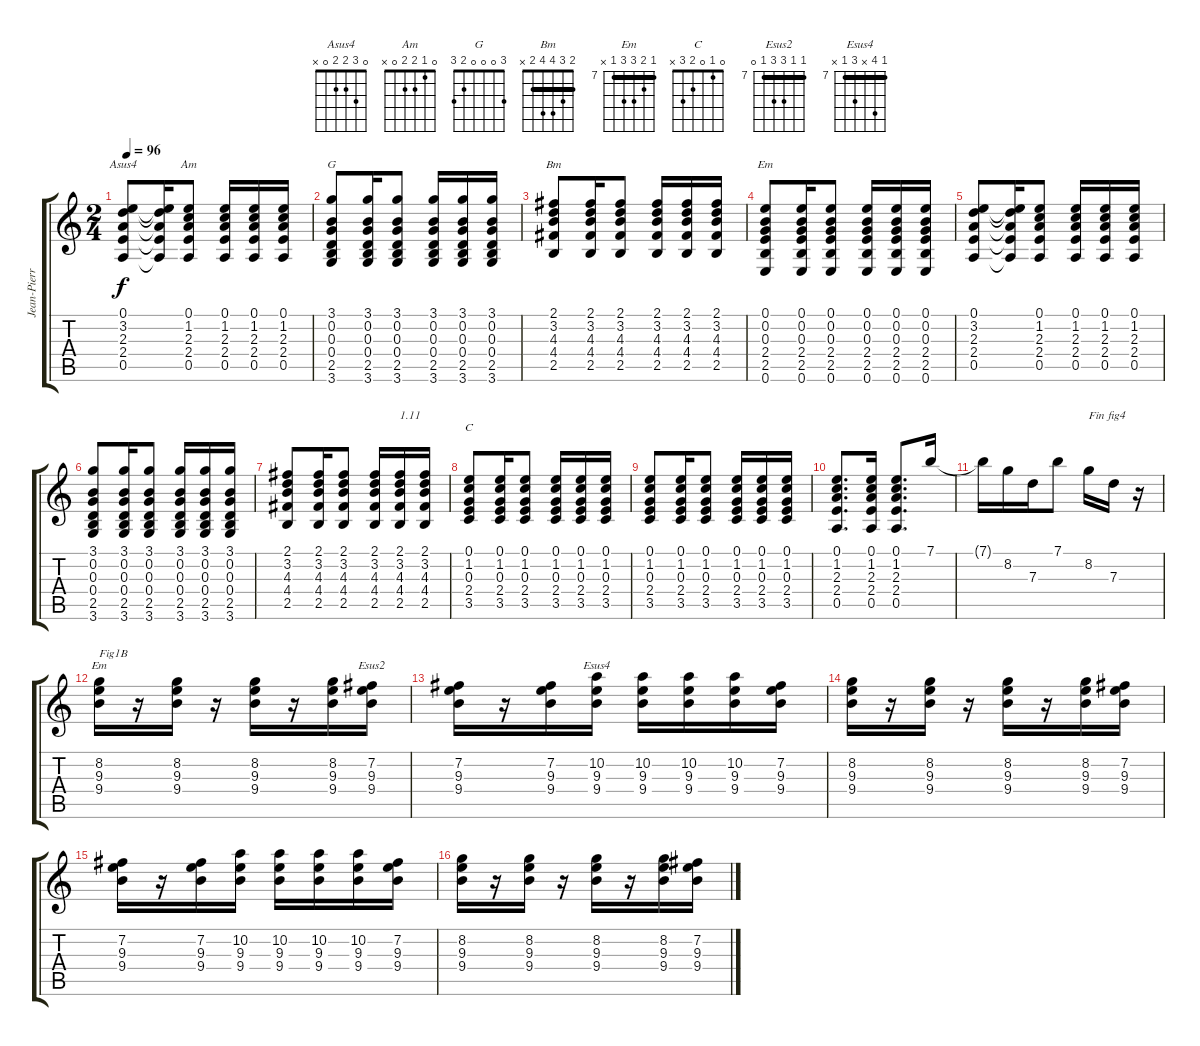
\track ("Jean-Pierre" "Jean-Pierr") {instrument distortionguitar}
\staff {score tabs}
\tuning (E4 B3 G3 D3 A2 E2) {hide}
\chord ("Asus4" 0 3 2 2 0 x)
\chord ("Am" 0 1 2 2 0 x)
\chord ("G" 3 0 0 0 2 3)
\chord ("Bm" 2 3 4 4 2 x) {barre 2}
\chord ("Em" 0 0 0 2 2 0)
\chord ("C" 0 1 0 2 3 x)
\chord ("Em" 7 8 9 9 7 x) {firstfret 7 barre 7}
\chord ("Esus2" 7 7 9 9 7 0) {firstfret 7 barre 7}
\chord ("Esus4" 7 10 x 9 7 x) {firstfret 7 barre 7}
\ts (2 4)
\tempo 96
\clef g2
\ks c
(0.1 3.2 2.3 2.4 0.5).8{ch "Asus4" dy f} (0.1{t} 3.2{t} 2.3{t} 2.4{t} 0.5{t}).16 (0.1 1.2 2.3 2.4 0.5).8{ch "Am"} (0.1 1.2 2.3 2.4 0.5).16 (0.1 1.2 2.3 2.4 0.5).16 (0.1 1.2 2.3 2.4 0.5).16 |
(3.1 0.2 0.3 0.4 2.5 3.6).8{ch "G"} (3.1 0.2 0.3 0.4 2.5 3.6).16 (3.1 0.2 0.3 0.4 2.5 3.6).8 (3.1 0.2 0.3 0.4 2.5 3.6).16 (3.1 0.2 0.3 0.4 2.5 3.6).16 (3.1 0.2 0.3 0.4 2.5 3.6).16 |
(2.1 3.2 4.3 4.4 2.5).8{ch "Bm"} (2.1 3.2 4.3 4.4 2.5).16 (2.1 3.2 4.3 4.4 2.5).8 (2.1 3.2 4.3 4.4 2.5).16 (2.1 3.2 4.3 4.4 2.5).16 (2.1 3.2 4.3 4.4 2.5).16 |
(0.1 0.2 0.3 2.4 2.5 0.6).8{ch "Em"} (0.1 0.2 0.3 2.4 2.5 0.6).16 (0.1 0.2 0.3 2.4 2.5 0.6).8 (0.1 0.2 0.3 2.4 2.5 0.6).16 (0.1 0.2 0.3 2.4 2.5 0.6).16 (0.1 0.2 0.3 2.4 2.5 0.6).16 |
(0.1 3.2 2.3 2.4 0.5).8 (0.1{t} 3.2{t} 2.3{t} 2.4{t} 0.5{t}).16 (0.1 1.2 2.3 2.4 0.5).8 (0.1 1.2 2.3 2.4 0.5).16 (0.1 1.2 2.3 2.4 0.5).16 (0.1 1.2 2.3 2.4 0.5).16 |
(3.1 0.2 0.3 0.4 2.5 3.6).8 (3.1 0.2 0.3 0.4 2.5 3.6).16 (3.1 0.2 0.3 0.4 2.5 3.6).8 (3.1 0.2 0.3 0.4 2.5 3.6).16 (3.1 0.2 0.3 0.4 2.5 3.6).16 (3.1 0.2 0.3 0.4 2.5 3.6).16 |
(2.1 3.2 4.3 4.4 2.5).8 (2.1 3.2 4.3 4.4 2.5).16 (2.1 3.2 4.3 4.4 2.5).8 (2.1 3.2 4.3 4.4 2.5).16 (2.1 3.2 4.3 4.4 2.5).16{txt "1.11"} (2.1 3.2 4.3 4.4 2.5).16 |
(0.1 1.2 0.3 2.4 3.5).8{ch "C"} (0.1 1.2 0.3 2.4 3.5).16 (0.1 1.2 0.3 2.4 3.5).8 (0.1 1.2 0.3 2.4 3.5).16 (0.1 1.2 0.3 2.4 3.5).16 (0.1 1.2 0.3 2.4 3.5).16 |
(0.1 1.2 0.3 2.4 3.5).8 (0.1 1.2 0.3 2.4 3.5).16 (0.1 1.2 0.3 2.4 3.5).8 (0.1 1.2 0.3 2.4 3.5).16 (0.1 1.2 0.3 2.4 3.5).16 (0.1 1.2 0.3 2.4 3.5).16 |
(0.1 1.2 2.3 2.4 0.5).8{d} (0.1 1.2 2.3 2.4 0.5).16 (0.1 1.2 2.3 2.4 0.5).8{d} 7.1.16 |
7.1{t}.16 8.2.16 7.3.16 7.1.8 8.2.16{txt "Fin fig4"} 7.3.16 r.16 |
(8.2 9.3 9.4).16{ch "Em" txt "Fig1B"} r.16 (8.2 9.3 9.4).16 r.16 (8.2 9.3 9.4).16 r.16 (8.2 9.3 9.4).16 (7.2 9.3 9.4).16{ch "Esus2"} |
(7.2 9.3 9.4).16 r.16 (7.2 9.3 9.4).16 (10.2 9.3 9.4).16{ch "Esus4"} (10.2 9.3 9.4).16 (10.2 9.3 9.4).16 (10.2 9.3 9.4).16 (7.2 9.3 9.4).16 |
(8.2 9.3 9.4).16 r.16 (8.2 9.3 9.4).16 r.16 (8.2 9.3 9.4).16 r.16 (8.2 9.3 9.4).16 (7.2 9.3 9.4).16 |
(7.2 9.3 9.4).16 r.16 (7.2 9.3 9.4).16 (10.2 9.3 9.4).16 (10.2 9.3 9.4).16 (10.2 9.3 9.4).16 (10.2 9.3 9.4).16 (7.2 9.3 9.4).16 |
(8.2 9.3 9.4).16 r.16 (8.2 9.3 9.4).16 r.16 (8.2 9.3 9.4).16 r.16 (8.2 9.3 9.4).16 (7.2 9.3 9.4).16
